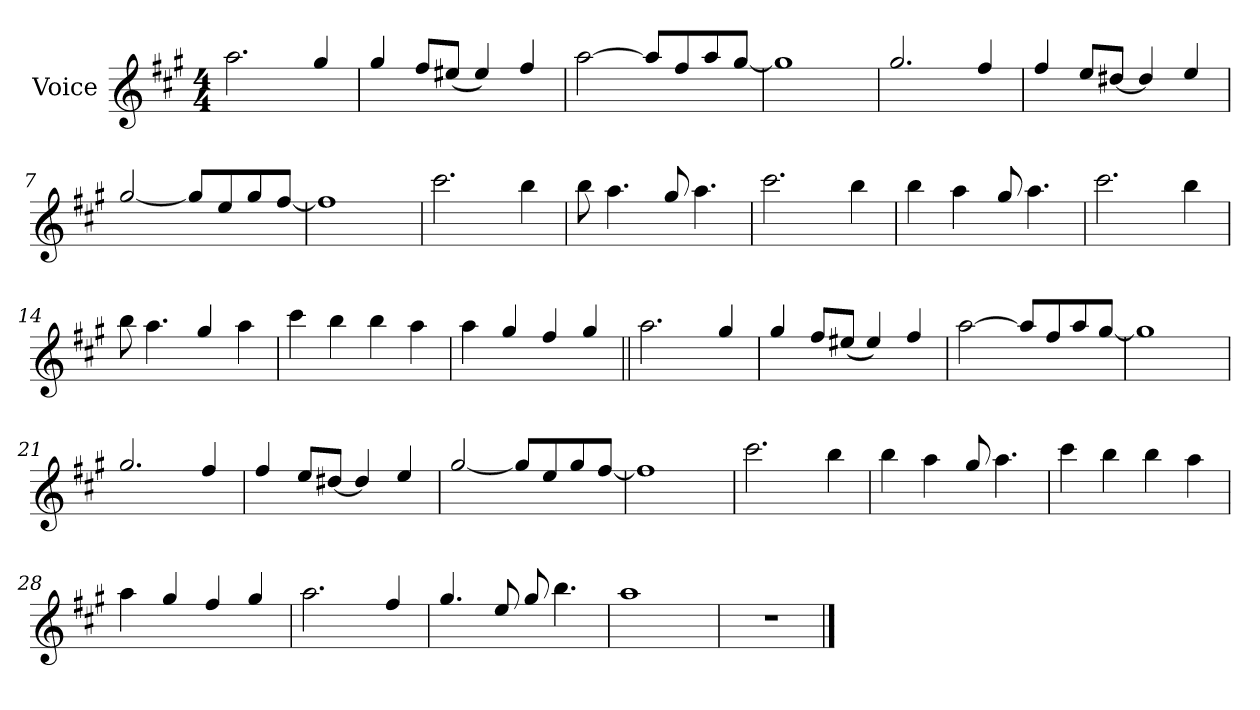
**kern
*part1
*staff1
*I"Voice
*I'Vo.
*clefG2
*k[f#c#g#]
*A:
*M4/4
=1
2.aa\
4gg#/
=2
4gg#/
8ff#/L
(8ee#X/J
4ee#/)
4ff#/
=3
[2aa\
8aa/L]
8ff#/
8aa/
[8gg#/J
=4
1gg#]
=5
2.gg#/
4ff#/
!!LO:LB:g=z
=6
4ff#/
8ee/L
[8dd#X/J
4dd#/]
4ee/
=7
[2gg#/
8gg#/L]
8ee/
8gg#/
[8ff#/J
=8
1ff#]
=9
2.ccc#\
4bb\
=10
8bb\
4.aa\
8gg#/
4.aa\
!!LO:LB:g=z
=11
2.ccc#\
4bb\
=12
4bb\
4aa\
8gg#/
4.aa\
=13
2.ccc#\
4bb\
=14
8bb\
4.aa\
4gg#/
4aa\
=15
4ccc#\
4bb\
4bb\
4aa\
!!LO:LB:g=z
=16
4aa\
4gg#/
4ff#/
4gg#/
=17||
2.aa\
4gg#/
=18
4gg#/
8ff#/L
(8ee#X/J
4ee#/)
4ff#/
=19
[2aa\
8aa/L]
8ff#/
8aa/
[8gg#/J
=20
1gg#]
=21
2.gg#/
4ff#/
!!LO:LB:g=z
=22
4ff#/
8ee/L
[8dd#X/J
4dd#/]
4ee/
=23
[2gg#/
8gg#/L]
8ee/
8gg#/
[8ff#/J
=24
1ff#]
=25
2.ccc#\
4bb\
=26
4bb\
4aa\
8gg#/
4.aa\
!!LO:LB:g=z
=27
4ccc#\
4bb\
4bb\
4aa\
=28
4aa\
4gg#/
4ff#/
4gg#/
=29
2.aa\
4ff#/
=30
4.gg#/
8ee/
8gg#/
4.bb\
=31
1aa
=32
1r
==
*-
